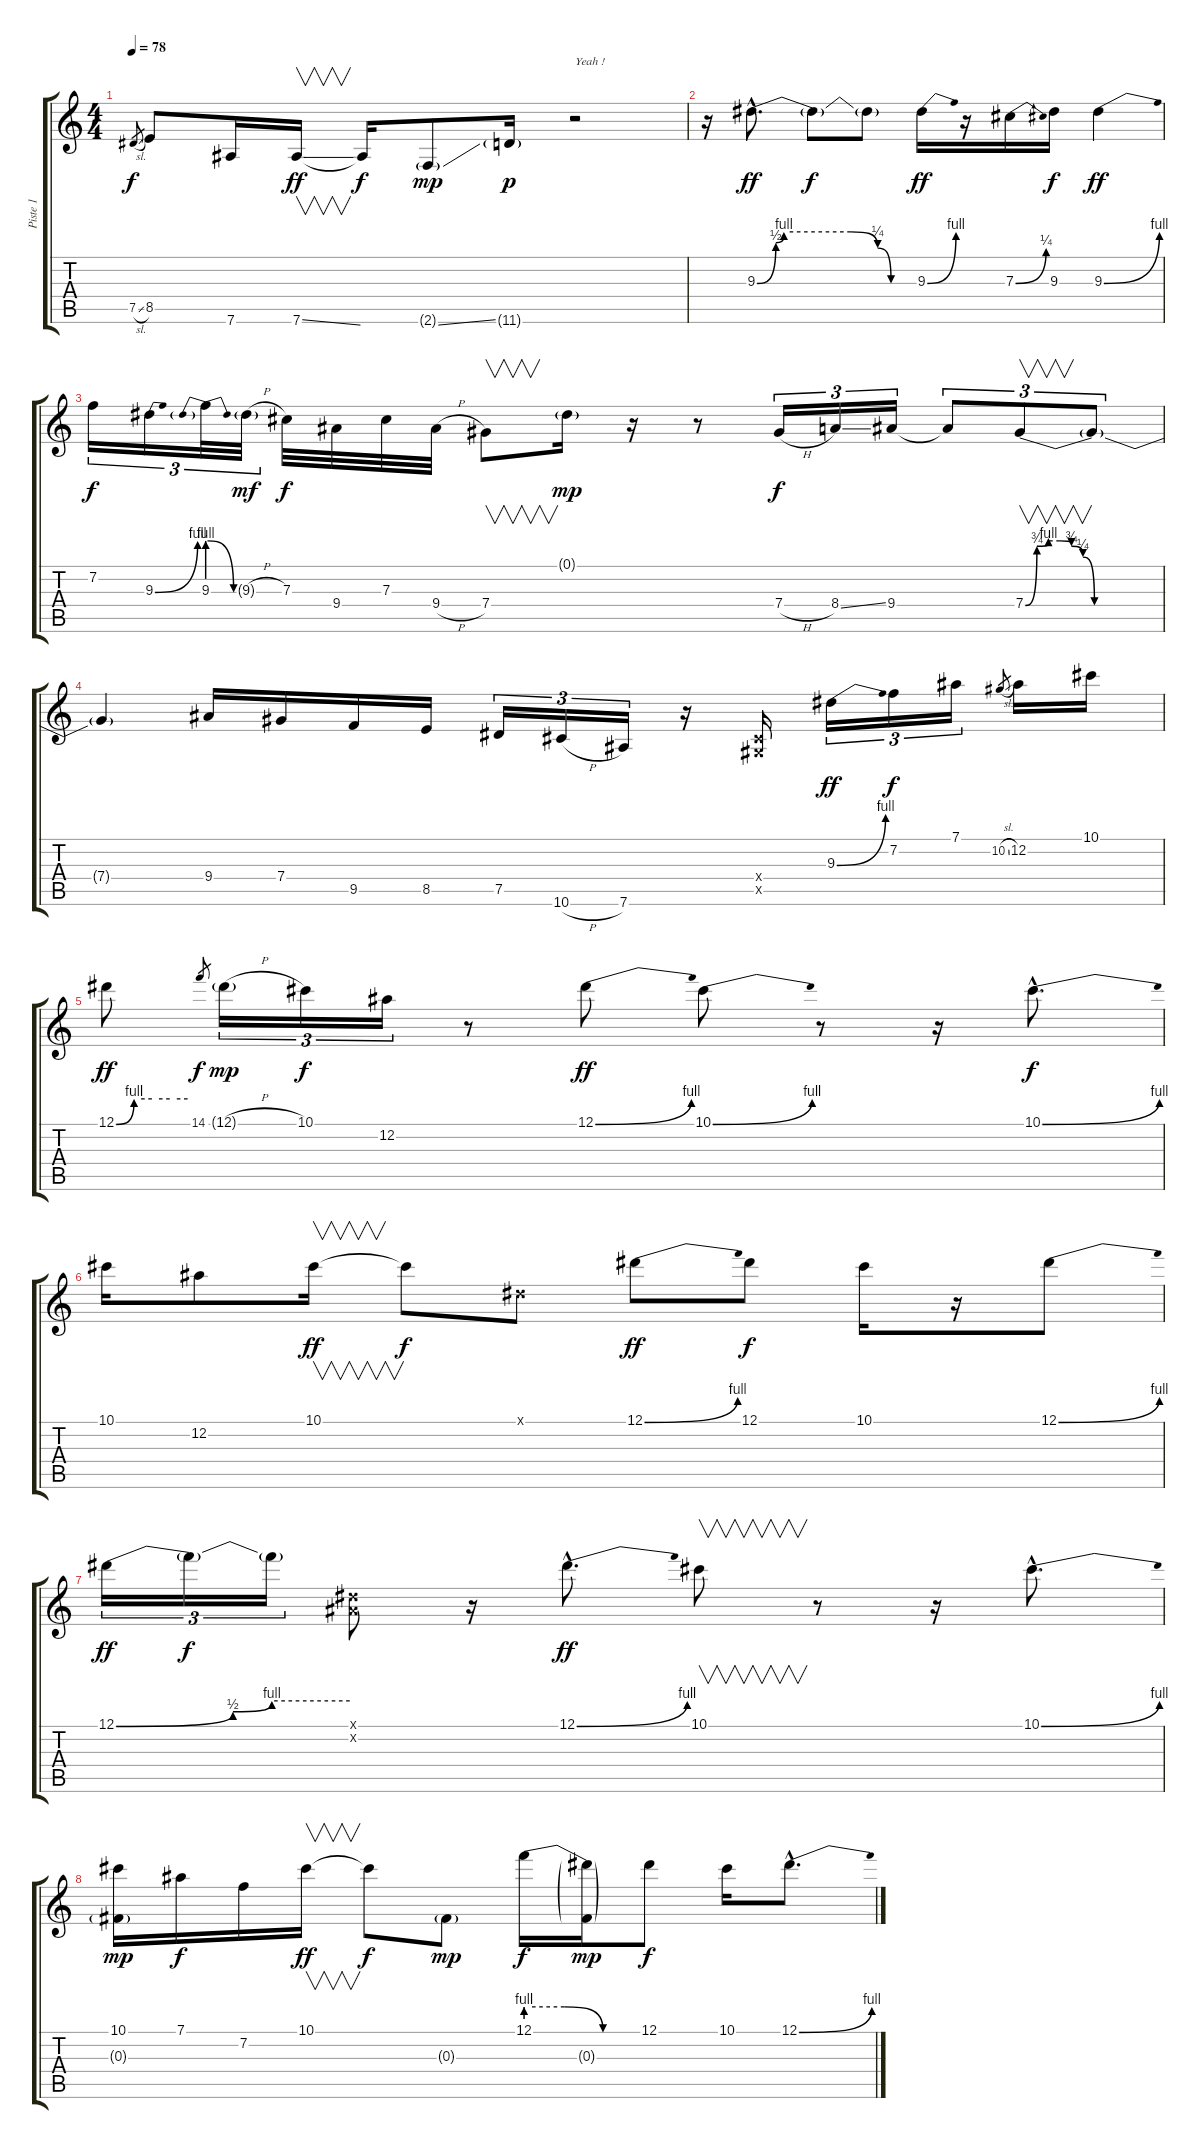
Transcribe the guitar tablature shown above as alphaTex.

\track ("Piste 1" "Piste 1") {instrument overdrivenguitar}
\staff {score tabs}
\tuning (Eb4 Bb3 Gb3 Db3 Ab2 Eb2) {hide}
\ts (4 4)
\tempo 78
\clef g2
\ks c
7.5{sl}.8{gr dy f} 8.5.8 7.6.16 7.6{ss}.16{v dy ff} 7.6{t}.16{dy f} 2.6{ss g}.8{dy mp} 11.6{g}.16{dy p} r.2{txt "Yeah !"} |
r.16 9.3{be (custom 0 0 7 2 10 4 35 4 45 1 50 0 60 0) hac}.8{d dy ff} 9.3{t}.8{dy f} 9.3{t}.8 9.3{be (bend 0 0 60 4)}.16{dy ff} r.16 7.3{be (bend 0 0 60 1)}.16 9.3.16{dy f} 9.3{be (bend 0 0 60 4)}.4{dy ff} |
7.2.16{tu (3 2) dy f} 9.3{be (bend 0 0 60 4)}.16{tu (3 2)} 9.3{be (prebendrelease 0 4 60 0)}.32{tu (3 2)} 9.3{h g}.32{tu (3 2) dy mf} 7.3.32{dy f} 9.4.32 7.3.32 9.4{h}.32 7.4.8{v} 0.1{g}.16{dy mp} r.16 r.8 7.4{h}.16{tu (3 2) dy f} 8.4{ss}.16{tu (3 2)} 9.4.16{tu (3 2)} 9.4{t}.8{tu (3 2)} 7.4{be (custom 0 0 5 3 10 4 15 4 20 3 25 1 30 0 60 0)}.8{v tu (3 2)} 7.4{t}.8{tu (3 2)} |
7.4{t}.4 9.4.16 7.4.16 9.5.16 8.5.16 7.5.16{tu (3 2)} 10.6{h}.16{tu (3 2)} 7.6.16{tu (3 2)} r.16 (0.4{x} 0.5{x}).16 9.3{be (bend 0 0 60 4)}.16{tu (3 2) dy ff} 7.2.16{tu (3 2) dy f} 7.1.16{tu (3 2)} 10.2{sl}.8{gr} 12.2.16 10.1.16 |
12.1{be (custom 0 0 15 4 30 4 45 4 60 4)}.8{dy ff} 14.1.8{gr dy f} 12.1{h g}.16{tu (3 2) dy mp} 10.1.16{tu (3 2) dy f} 12.2.16{tu (3 2)} r.8 12.1{be (bend 0 0 60 4)}.8{dy ff} 10.1{be (bend 0 0 60 4)}.8 r.8 r.16 10.1{be (bend 0 0 60 4) hac}.8{d dy f} |
10.1.16 12.2.8 10.1.16{v dy ff} 10.1{t}.8{dy f} 0.1{x}.8 12.1{be (bend 0 0 60 4)}.8{dy ff} 12.1.8{dy f} 10.1.16 r.16 12.1{be (bend 0 0 60 4)}.8 |
12.1{be (custom 0 0 30 2 40 4 60 4)}.16{tu (3 2) dy ff} 12.1{t}.16{tu (3 2) dy f} 12.1{t}.16{tu (3 2)} (0.1{x} 0.2{x}).8 r.16 12.1{be (bend 0 0 60 4) hac}.8{d dy ff} 10.1.8{v} r.8 r.16 10.1{be (bend 0 0 60 4) hac}.8{d} |
(10.1 0.3{g}).16{dy mp} 7.1.16{dy f} 7.2.16 10.1.16{v dy ff} 10.1{t}.8{dy f} 0.3{g}.8{dy mp} 12.1{be (custom 0 4 20 4 40 0 60 0)}.16{dy f} (12.1{t} 0.3{g}).16{dy mp} 12.1.8{dy f} 10.1.16 12.1{be (bend 0 0 60 4) hac}.8{d}
